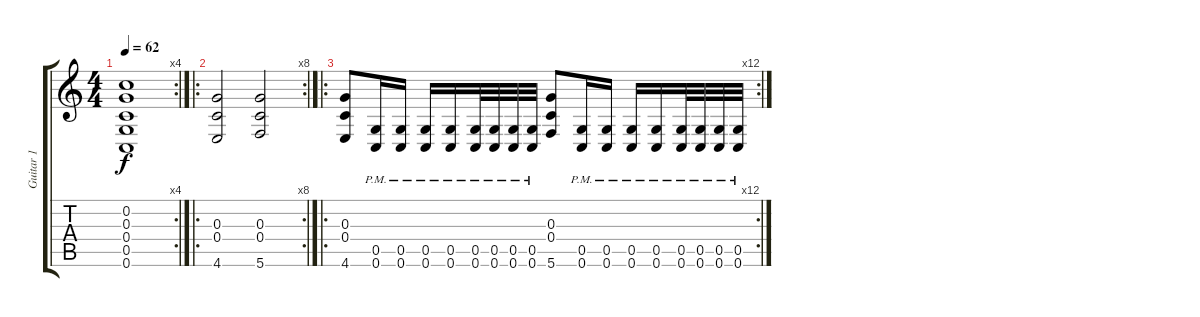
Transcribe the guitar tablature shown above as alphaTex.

\track ("Guitar 1" "Guitar 1") {instrument distortionguitar}
\staff {score tabs}
\tuning (E4 C4 G3 C3 G2 C2) {hide}
\rc 4
\ts (4 4)
\tempo 62
\clef g2
\ks c
(0.2 0.3 0.4 0.5 0.6).1{dy f} |
\ro
\rc 8
(0.3 0.4 4.6).2 (0.3 0.4 5.6).2 |
\ro
\rc 12
(0.3 0.4 4.6).8 (0.5{pm} 0.6{pm}).16 (0.5{pm} 0.6{pm}).16 (0.5{pm} 0.6{pm}).16 (0.5{pm} 0.6{pm}).16 (0.5{pm} 0.6{pm}).32 (0.5{pm} 0.6{pm}).32 (0.5{pm} 0.6{pm}).32 (0.5{pm} 0.6{pm}).32 (0.3 0.4 5.6).8 (0.5{pm} 0.6{pm}).16 (0.5{pm} 0.6{pm}).16 (0.5{pm} 0.6{pm}).16 (0.5{pm} 0.6{pm}).16 (0.5{pm} 0.6{pm}).32 (0.5{pm} 0.6{pm}).32 (0.5{pm} 0.6{pm}).32 (0.5{pm} 0.6{pm}).32
